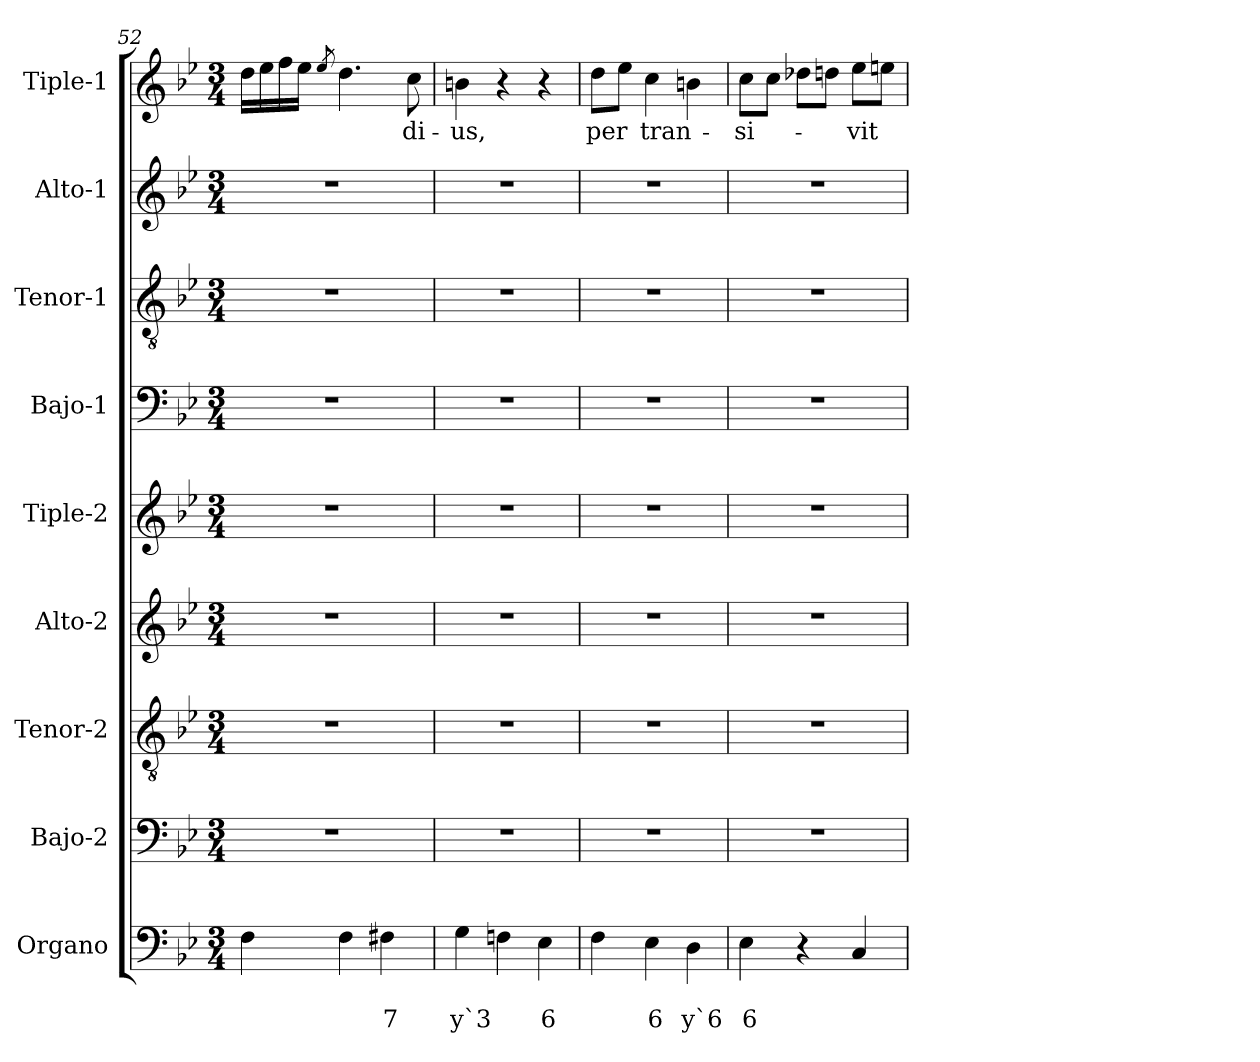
**kern	**text	**text	**kern	**kern	**kern	**kern	**kern	**kern	**kern	**kern	**text
*part9	*part9	*part9	*part8	*part7	*part6	*part5	*part4	*part3	*part2	*part1	*part1
*staff9	*staff9	*staff9	*staff8	*staff7	*staff6	*staff5	*staff4	*staff3	*staff2	*staff1	*staff1
*I"Organo	*	*	*I"Bajo-2	*I"Tenor-2	*I"Alto-2	*I"Tiple-2	*I"Bajo-1	*I"Tenor-1	*I"Alto-1	*I"Tiple-1	*
*	*	*	*I'B-2	*I'T-2	*I'A-2	*	*I'B1	*I'T1	*I'A1	*	*
*clefF4	*	*	*clefF4	*clefGv2	*clefG2	*clefG2	*clefF4	*clefGv2	*clefG2	*clefG2	*
*k[b-e-]	*	*	*k[b-e-]	*k[b-e-]	*k[b-e-]	*k[b-e-]	*k[b-e-]	*k[b-e-]	*k[b-e-]	*k[b-e-]	*
*B-:	*	*	*B-:	*B-:	*B-:	*B-:	*B-:	*B-:	*B-:	*B-:	*
*M3/4	*	*	*M3/4	*M3/4	*M3/4	*M3/4	*M3/4	*M3/4	*M3/4	*M3/4	*
=52	=52	=52	=52	=52	=52	=52	=52	=52	=52	=52	=52
4F\	.	.	2.r	2.r	2.r	2.r	2.r	2.r	2.r	16dd\LL	.
.	.	.	.	.	.	.	.	.	.	16ee-\	.
.	.	.	.	.	.	.	.	.	.	16ff\	.
.	.	.	.	.	.	.	.	.	.	16ee-\JJ	.
.	.	.	.	.	.	.	.	.	.	8qee-/	.
4F\	.	.	.	.	.	.	.	.	.	4.dd\	.
!	!	!LO:LY:b	!	!	!	!	!	!	!	!	!
4F#X\	.	7	.	.	.	.	.	.	.	.	.
!	!	!	!	!	!	!	!	!	!	!	!LO:LY:b
.	.	.	.	.	.	.	.	.	.	8cc\	-di-
=53	=53	=53	=53	=53	=53	=53	=53	=53	=53	=53	=53
!	!	!LO:LY:b	!	!	!	!	!	!	!	!	!
!	!	!	!	!	!	!	!	!	!	!	!LO:LY:b
4G\	.	y`3	2.r	2.r	2.r	2.r	2.r	2.r	2.r	4bn\	-us,
4Fni\	.	.	.	.	.	.	.	.	.	4r	.
!	!	!LO:LY:b	!	!	!	!	!	!	!	!	!
4E-\	.	6	.	.	.	.	.	.	.	4r	.
=54	=54	=54	=54	=54	=54	=54	=54	=54	=54	=54	=54
!	!	!	!	!	!	!	!	!	!	!	!LO:LY:b
4F\	.	.	2.r	2.r	2.r	2.r	2.r	2.r	2.r	8dd\L	per
.	.	.	.	.	.	.	.	.	.	8ee-\J	.
!	!	!LO:LY:b	!	!	!	!	!	!	!	!	!
!	!	!	!	!	!	!	!	!	!	!	!LO:LY:b
4E-\	.	6	.	.	.	.	.	.	.	4cc\	tran-
!	!	!LO:LY:b	!	!	!	!	!	!	!	!	!
4D\	.	y`6	.	.	.	.	.	.	.	4bn\	.
=55	=55	=55	=55	=55	=55	=55	=55	=55	=55	=55	=55
!	!	!LO:LY:b	!	!	!	!	!	!	!	!	!
!	!	!	!	!	!	!	!	!	!	!	!LO:LY:b
4E-\	.	6	2.r	2.r	2.r	2.r	2.r	2.r	2.r	8cc\L	-si-
.	.	.	.	.	.	.	.	.	.	8cc\J	.
4r	.	.	.	.	.	.	.	.	.	8dd-X\L	.
.	.	.	.	.	.	.	.	.	.	8ddn\J	.
!	!	!	!	!	!	!	!	!	!	!	!LO:LY:b
4C/	.	.	.	.	.	.	.	.	.	8ee-\L	-vit
.	.	.	.	.	.	.	.	.	.	8een\J	.
=	=	=	=	=	=	=	=	=	=	=	=
*-	*-	*-	*-	*-	*-	*-	*-	*-	*-	*-	*-
